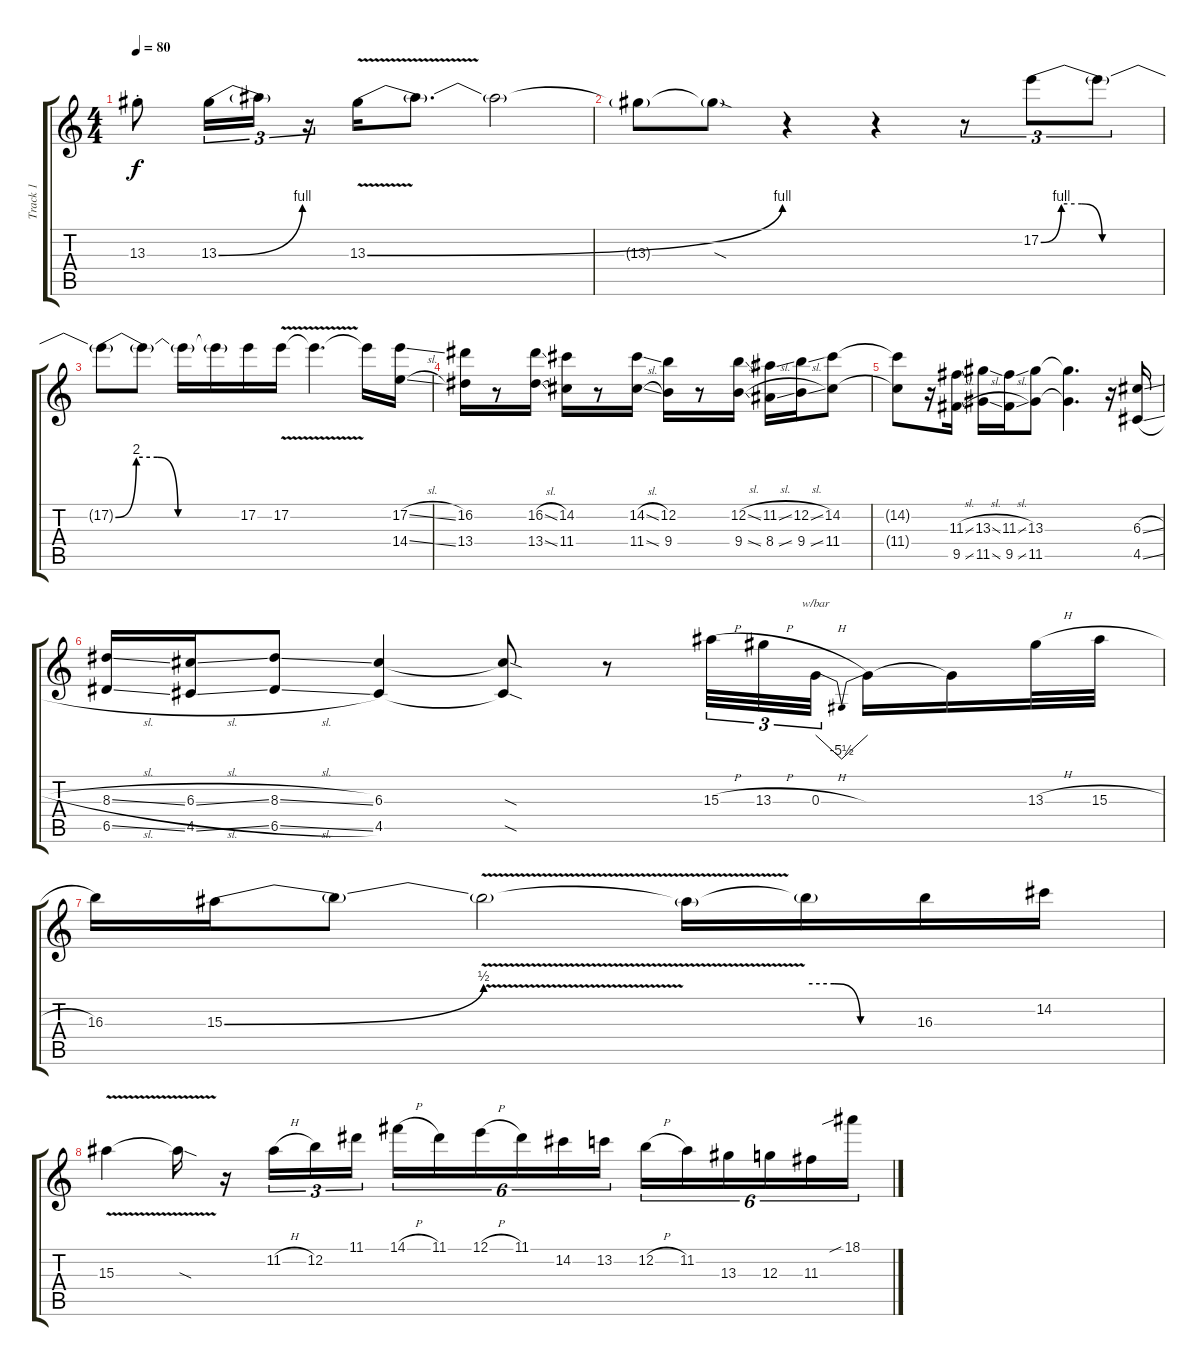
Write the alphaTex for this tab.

\track ("Track 1" "Track 1") {instrument distortionguitar}
\staff {score tabs}
\tuning (E4 B3 G3 D3 A2 E2) {hide}
\ts (4 4)
\tempo 80
\clef g2
\ks c
13.3{st}.8{dy f} 13.3{be (bend 0 0 60 4)}.16{tu (3 2)} 13.3{t}.16{tu (3 2)} r.16{tu (3 2)} 13.3{be (bend 0 0 60 4) v}.16 13.3{t}.8{d} 13.3{t}.2 |
13.3{t}.8 13.3{sod t}.8 r.4 r.4 r.8{tu (3 2)} 17.2{be (custom 0 0 10 4 20 4 30 0 60 0)}.8{tu (3 2)} 17.2{t}.8{tu (3 2)} |
17.2{be (custom 0 0 10 8 20 8 30 0 60 0) t}.8 17.2{t}.8 17.2{t}.16 17.2{t}.16 17.2.16 17.2{v}.16 17.2{t}.4{d} 17.2{t}.16 (17.2{sl} 14.4{sl}).16 |
(16.2 13.4).16 r.8 (16.2{sl} 13.4{sl}).16 (14.2 11.4).16 r.8 (14.2{sl} 11.4{sl}).16 (12.2 9.4).16 r.8 (12.2{sl} 9.4{sl}).16 (11.2{sl} 8.4{sl}).16 (12.2{sl} 9.4{sl}).16 (14.2 11.4).8 |
(14.2{t} 11.4{t}).8 r.16 (11.3{sl} 9.5{sl}).16 (13.3{sl} 11.5{sl}).16{txt ""} (11.3{sl} 9.5{sl}).16 (13.3 11.5).8 (13.3{t} 11.5{t}).4{d} r.16 (6.3{sl} 4.5{sl}).16 |
(8.3{sl} 6.5{sl}).16 (6.3{sl} 4.5{sl}).16 (8.3{sl} 6.5{sl}).8 (6.3 4.5).4 (6.3{sod t} 4.5{sod t}).8 r.8{instrument distortionguitar} 15.3{h}.32{tu (3 2)} 13.3{h}.32{tu (3 2)} 0.3{h}.32{tu (3 2) tbe (dip default 0 0 30 -22 60 0) beam splitsecondary} 0.3{t}.16 0.3{t}.16 13.3{h}.32 15.3{h}.32 |
16.3.16 15.3{be (bend 0 0 60 2)}.16 15.3{t}.8 15.3{v t}.2 15.3{t}.16 15.3{be (custom 0 2 15 2 30 0 60 0) t}.16 16.3.16 14.2.16 |
15.3{v}.4 15.3{sod t}.16 r.16 11.2{h}.16{tu (3 2)} 12.2.16{tu (3 2)} 11.1.16{tu (3 2)} 14.1{h}.16{tu (6 4)} 11.1.16{tu (6 4)} 12.1{h}.16{tu (6 4)} 11.1.16{tu (6 4)} 14.2.16{tu (6 4)} 13.2.16{tu (6 4)} 12.2{h}.16{tu (6 4)} 11.2.16{tu (6 4)} 13.3.16{tu (6 4)} 12.3.16{tu (6 4)} 11.3.16{tu (6 4)} 18.1{sib}.16{tu (6 4)}
